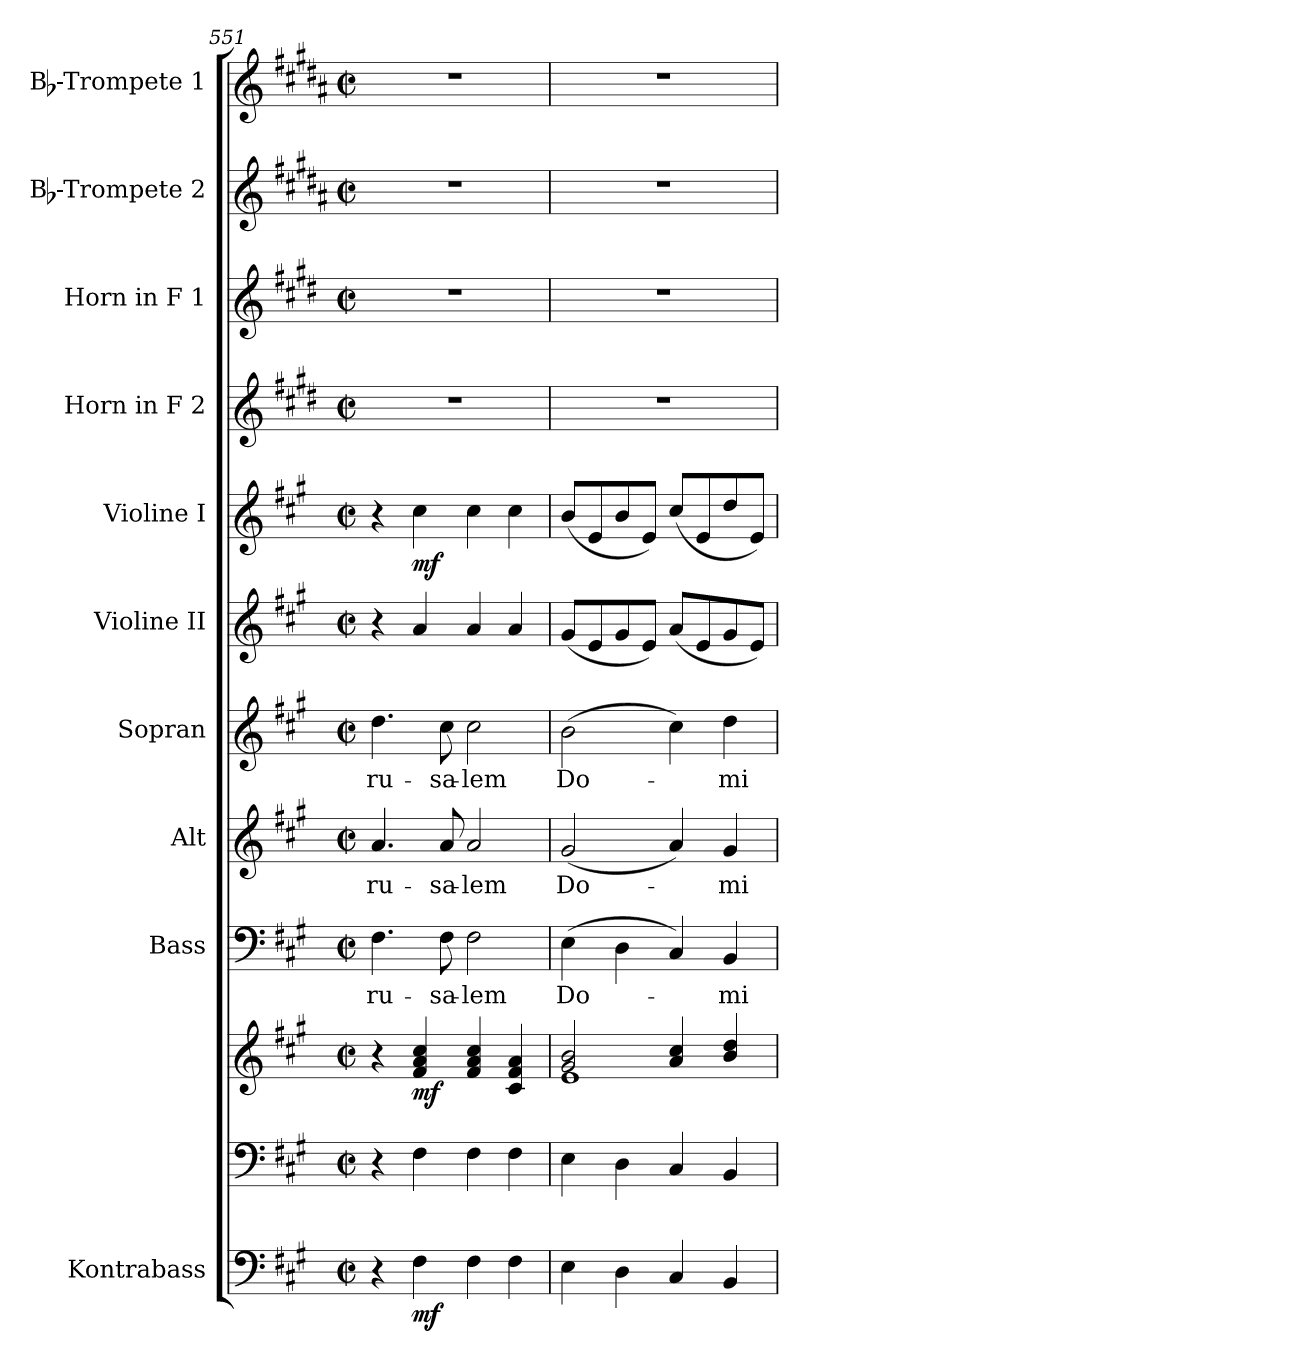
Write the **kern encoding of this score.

**kern	**dynam	**kern	**kern	**dynam	**kern	**text	**kern	**text	**kern	**text	**kern	**kern	**dynam	**kern	**kern	**kern	**kern
*part11	*part11	*part10	*part10	*part10	*part9	*part9	*part8	*part8	*part7	*part7	*part6	*part5	*part5	*part4	*part3	*part2	*part1
*staff12	*staff12	*staff11	*staff10	*staff10/11	*staff9	*staff9	*staff8	*staff8	*staff7	*staff7	*staff6	*staff5	*staff5	*staff4	*staff3	*staff2	*staff1
*I"Kontrabass	*	*	*	*	*I"Bass	*	*I"Alt	*	*I"Sopran	*	*I"Violine II	*I"Violine I	*	*I"Horn in F 2	*I"Horn in F 1	*I"Bb-Trompete 2	*I"Bb-Trompete 1
*I'Kb.	*	*	*	*	*I'B.	*	*I'A.	*	*I'S.	*	*I'Vl. II	*I'Vl. I	*	*	*	*I'Bb Trp. 2	*I'Bb Trp. 1
*clefF4	*	*clefF4	*clefG2	*	*clefF4	*	*clefG2	*	*clefG2	*	*clefG2	*clefG2	*	*clefG2	*clefG2	*clefG2	*clefG2
*ITrd7c12	*	*	*	*	*	*	*	*	*	*	*	*	*	*ITrd4c7	*ITrd4c7	*ITrd1c2	*ITrd1c2
*k[f#c#g#]	*	*k[f#c#g#]	*k[f#c#g#]	*	*k[f#c#g#]	*	*k[f#c#g#]	*	*k[f#c#g#]	*	*k[f#c#g#]	*k[f#c#g#]	*	*k[f#c#g#]	*k[f#c#g#]	*k[f#c#g#]	*k[f#c#g#]
*A:	*	*A:	*A:	*	*A:	*	*A:	*	*A:	*	*A:	*A:	*	*A:	*A:	*A:	*A:
*M2/2	*	*M2/2	*M2/2	*	*M2/2	*	*M2/2	*	*M2/2	*	*M2/2	*M2/2	*	*M2/2	*M2/2	*M2/2	*M2/2
*met(c|)	*	*met(c|)	*met(c|)	*	*met(c|)	*	*met(c|)	*	*met(c|)	*	*met(c|)	*met(c|)	*	*met(c|)	*met(c|)	*met(c|)	*met(c|)
=551	=551	=551	=551	=551	=551	=551	=551	=551	=551	=551	=551	=551	=551	=551	=551	=551	=551
!	!	!	!	!	!	!LO:LY:b	!	!LO:LY:b	!	!LO:LY:b	!	!	!	!	!	!	!
4r	.	4r	4r	.	4.F#\	-ru-	4.a/	-ru-	4.dd\	-ru-	4r	4r	.	1r	1r	1r	1r
!	!LO:DY:b	!	!	!LO:DY:b	!	!	!	!	!	!	!	!	!LO:DY:b	!	!	!	!
4FF#\	mf	4F#\	4f#/ 4a/ 4cc#/	mf	.	.	.	.	.	.	4a/	4cc#\	mf	.	.	.	.
!	!	!	!	!	!	!LO:LY:b	!	!LO:LY:b	!	!LO:LY:b	!	!	!	!	!	!	!
.	.	.	.	.	8F#\	-sa-	8a/	-sa-	8cc#\	-sa-	.	.	.	.	.	.	.
!	!	!	!	!	!	!LO:LY:b	!	!LO:LY:b	!	!LO:LY:b	!	!	!	!	!	!	!
4FF#\	.	4F#\	4f#/ 4a/ 4cc#/	.	2F#\	-lem	2a/	-lem	2cc#\	-lem	4a/	4cc#\	.	.	.	.	.
4FF#\	.	4F#\	4c#/ 4f#/ 4a/	.	.	.	.	.	.	.	4a/	4cc#\	.	.	.	.	.
=552	=552	=552	=552	=552	=552	=552	=552	=552	=552	=552	=552	=552	=552	=552	=552	=552	=552
*	*	*	*^	*	*	*	*	*	*	*	*	*	*	*	*	*	*
!	!	!	!	!	!	!	!LO:LY:b	!	!LO:LY:b	!	!LO:LY:b	!	!	!	!	!	!	!
4EE\	.	4E\	2g#/ 2b/	1e	.	(>4E\	Do-	(<2g#/	Do-	(>2b\	Do-	(<8g#/L	(<8b/L	.	1r	1r	1r	1r
.	.	.	.	.	.	.	.	.	.	.	.	8e/	8e/	.	.	.	.	.
4DD\	.	4D\	.	.	.	4D\	.	.	.	.	.	8g#/	8b/	.	.	.	.	.
.	.	.	.	.	.	.	.	.	.	.	.	8e/J)	8e/J)	.	.	.	.	.
4CC#/	.	4C#/	4a/ 4cc#/	.	.	4C#/)	.	4a/)	.	4cc#\)	.	(<8a/L	(<8cc#/L	.	.	.	.	.
.	.	.	.	.	.	.	.	.	.	.	.	8e/	8e/	.	.	.	.	.
!	!	!	!	!	!	!	!LO:LY:b	!	!LO:LY:b	!	!LO:LY:b	!	!	!	!	!	!	!
4BBB/	.	4BB/	4b/ 4dd/	.	.	4BB/	-mi-	4g#/	-mi-	4dd\	-mi-	8g#/	8dd/	.	.	.	.	.
.	.	.	.	.	.	.	.	.	.	.	.	8e/J)	8e/J)	.	.	.	.	.
*	*	*	*v	*v	*	*	*	*	*	*	*	*	*	*	*	*	*	*
=	=	=	=	=	=	=	=	=	=	=	=	=	=	=	=	=	=
*-	*-	*-	*-	*-	*-	*-	*-	*-	*-	*-	*-	*-	*-	*-	*-	*-	*-
